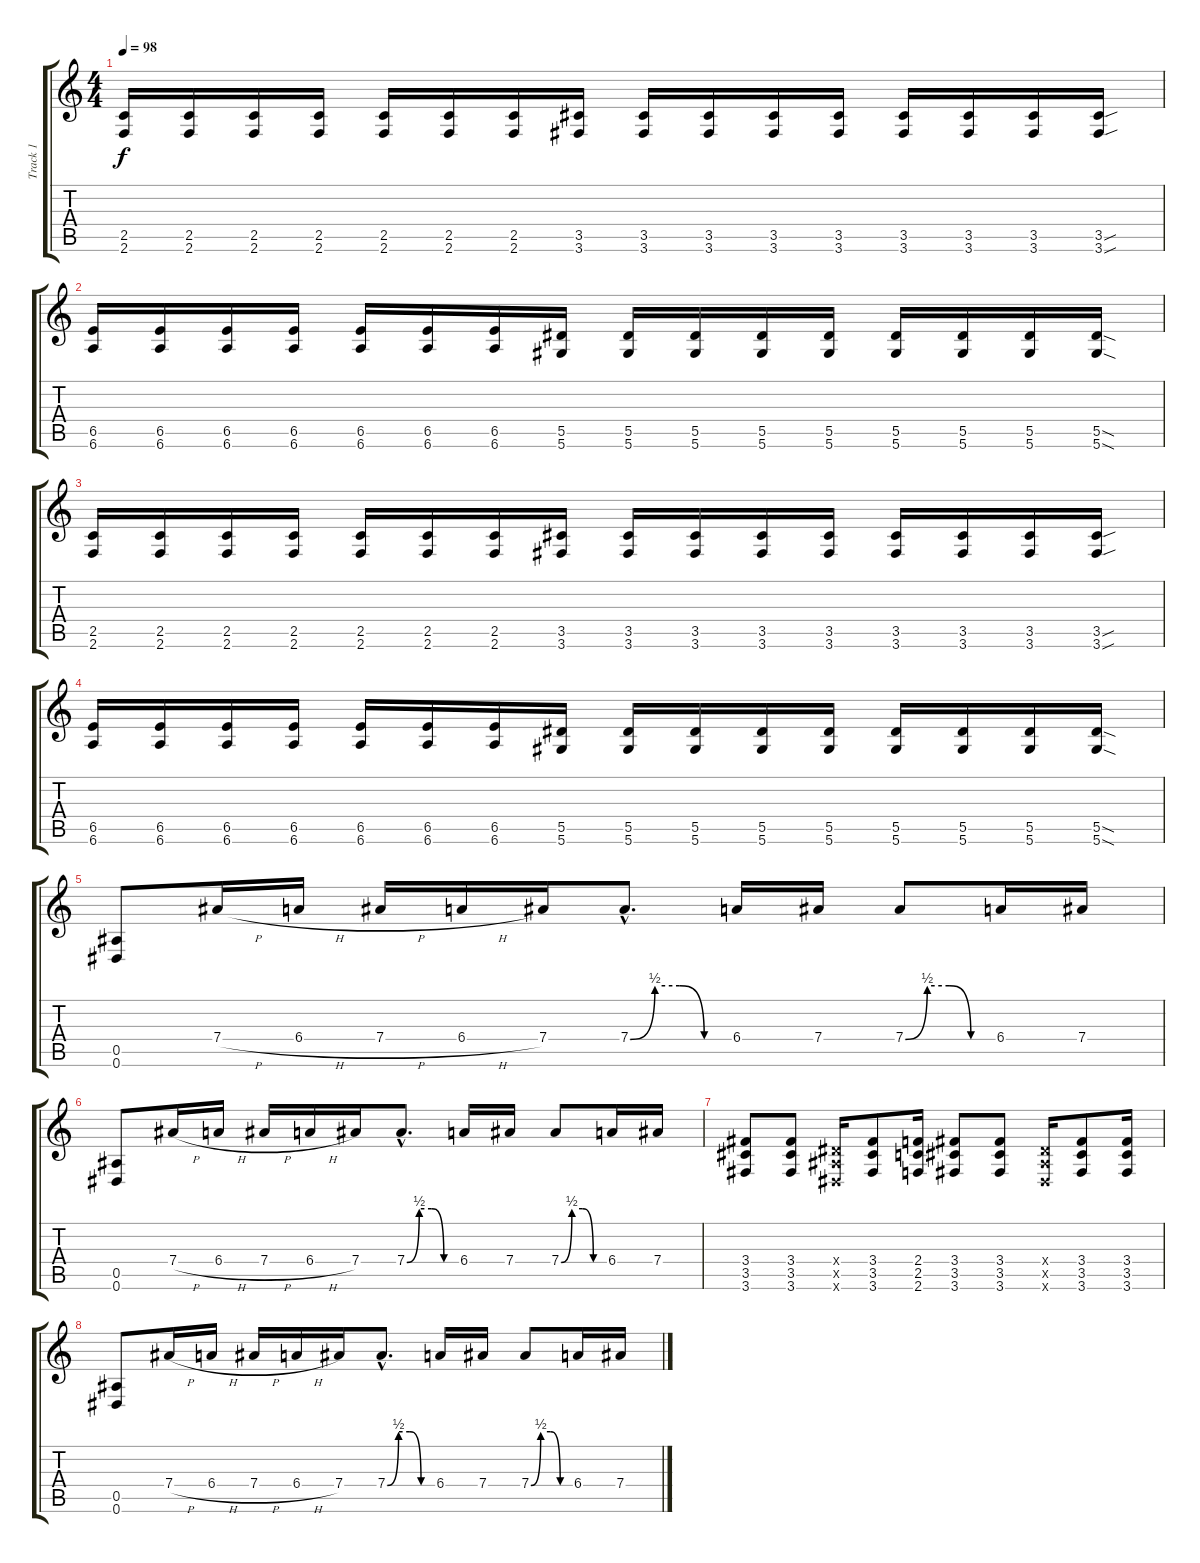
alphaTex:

\track ("Track 1" "Track 1") {instrument distortionguitar}
\staff {score tabs}
\tuning (E4 B3 G3 Eb3 Bb2 Eb2) {hide}
\ts (4 4)
\tempo 98
\clef g2
\ks c
(2.5 2.6).16{dy f} (2.5 2.6).16 (2.5 2.6).16 (2.5 2.6).16 (2.5 2.6).16 (2.5 2.6).16 (2.5 2.6).16 (3.5 3.6).16 (3.5 3.6).16 (3.5 3.6).16 (3.5 3.6).16 (3.5 3.6).16 (3.5 3.6).16 (3.5 3.6).16 (3.5 3.6).16 (3.5{sou} 3.6{sou}).16 |
(6.5 6.6).16 (6.5 6.6).16 (6.5 6.6).16 (6.5 6.6).16 (6.5 6.6).16 (6.5 6.6).16 (6.5 6.6).16 (5.5 5.6).16 (5.5 5.6).16 (5.5 5.6).16 (5.5 5.6).16 (5.5 5.6).16 (5.5 5.6).16 (5.5 5.6).16 (5.5 5.6).16 (5.5{sod} 5.6{sod}).16 |
(2.5 2.6).16 (2.5 2.6).16 (2.5 2.6).16 (2.5 2.6).16 (2.5 2.6).16 (2.5 2.6).16 (2.5 2.6).16 (3.5 3.6).16 (3.5 3.6).16 (3.5 3.6).16 (3.5 3.6).16 (3.5 3.6).16 (3.5 3.6).16 (3.5 3.6).16 (3.5 3.6).16 (3.5{sou} 3.6{sou}).16 |
(6.5 6.6).16 (6.5 6.6).16 (6.5 6.6).16 (6.5 6.6).16 (6.5 6.6).16 (6.5 6.6).16 (6.5 6.6).16 (5.5 5.6).16 (5.5 5.6).16 (5.5 5.6).16 (5.5 5.6).16 (5.5 5.6).16 (5.5 5.6).16 (5.5 5.6).16 (5.5 5.6).16 (5.5{sod} 5.6{sod}).16 |
(0.5 0.6).8 7.4{h}.16 6.4{h}.16 7.4{h}.16 6.4{h}.16 7.4.16 7.4{be (custom 0 0 15 2 30 2 45 0 60 0) hac}.8{d} 6.4.16 7.4.16 7.4{be (custom 0 0 15 2 30 2 45 0 60 0)}.8 6.4.16 7.4.16 |
(0.5 0.6).8 7.4{h}.16 6.4{h}.16 7.4{h}.16 6.4{h}.16 7.4.16 7.4{be (custom 0 0 15 2 30 2 45 0 60 0) hac}.8{d} 6.4.16 7.4.16 7.4{be (custom 0 0 15 2 30 2 45 0 60 0)}.8 6.4.16 7.4.16 |
(3.4 3.5 3.6).8 (3.4 3.5 3.6).8 (0.4{x} 0.5{x} 0.6{x}).16 (3.4 3.5 3.6).8 (2.4 2.5 2.6).16 (3.4 3.5 3.6).8 (3.4 3.5 3.6).8 (0.4{x} 0.5{x} 0.6{x}).16 (3.4 3.5 3.6).8 (3.4 3.5 3.6).16 |
(0.5 0.6).8 7.4{h}.16 6.4{h}.16 7.4{h}.16 6.4{h}.16 7.4.16 7.4{be (custom 0 0 15 2 30 2 45 0 60 0) hac}.8{d} 6.4.16 7.4.16 7.4{be (custom 0 0 15 2 30 2 45 0 60 0)}.8 6.4.16 7.4.16
